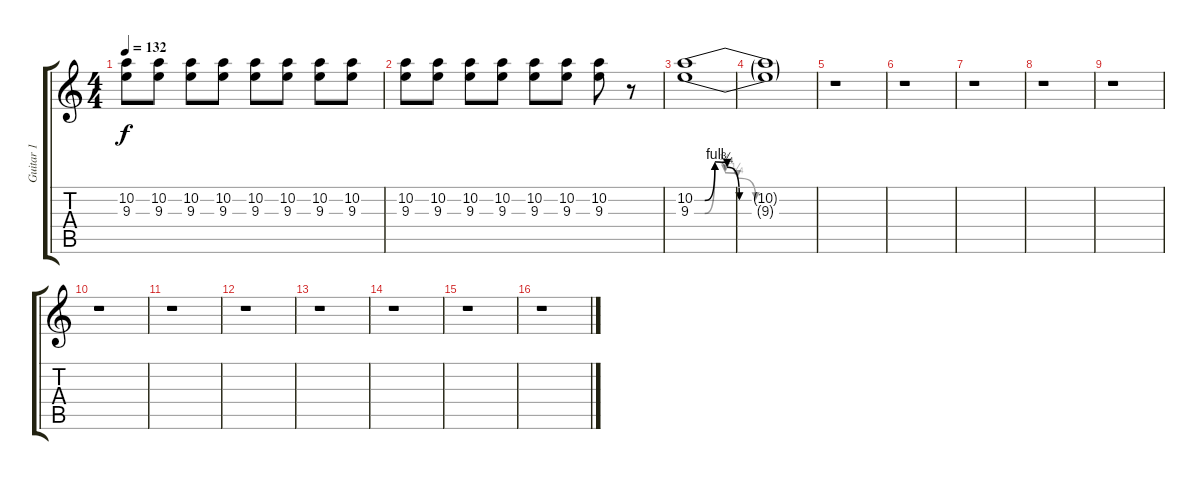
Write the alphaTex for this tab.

\track ("Guitar 1" "Guitar 1") {instrument electricguitarclean}
\staff {score tabs}
\tuning (E4 B3 G3 D3 A2 E2) {hide}
\ts (4 4)
\tempo 132
\clef g2
\ks c
(10.2 9.3).8{dy f instrument overdrivenguitar} (10.2 9.3).8 (10.2 9.3).8 (10.2 9.3).8 (10.2 9.3).8 (10.2 9.3).8 (10.2 9.3).8 (10.2 9.3).8 |
(10.2 9.3).8 (10.2 9.3).8 (10.2 9.3).8 (10.2 9.3).8 (10.2 9.3).8 (10.2 9.3).8 (10.2 9.3).8 r.8 |
(10.2{be (custom 0 0 5 0 10 4 16 3 22 0 35 0 45 0 60 0)} 9.3{be (custom 0 0 5 0 10 4 15 2 21 1 30 0 45 0 60 0)}).1 |
(10.2{t} 9.3{t}).1 |
r.1 |
r.1 |
r.1 |
r.1 |
r.1 |
r.1 |
r.1 |
r.1 |
r.1 |
r.1 |
r.1 |
r.1
